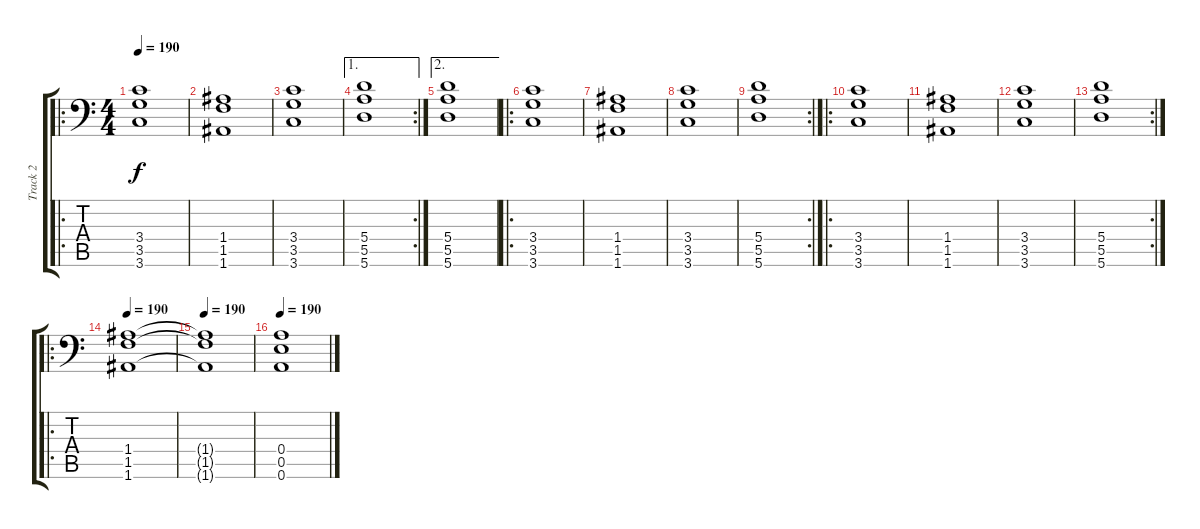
\track ("Track 2" "Track 2") {instrument distortionguitar}
\staff {score tabs}
\tuning (B3 Gb3 D3 A2 E2 A1) {hide}
\ro
\ts (4 4)
\tempo 190
\clef f4
\ks c
(3.4 3.5 3.6).1{dy f} |
(1.4 1.5 1.6).1 |
(3.4 3.5 3.6).1 |
\ae 1
\rc 2
(5.4 5.5 5.6).1 |
\ae 2
(5.4 5.5 5.6).1 |
\ro
(3.4 3.5 3.6).1 |
(1.4 1.5 1.6).1 |
(3.4 3.5 3.6).1 |
\rc 2
(5.4 5.5 5.6).1 |
\ro
(3.4 3.5 3.6).1 |
(1.4 1.5 1.6).1 |
(3.4 3.5 3.6).1 |
\rc 2
(5.4 5.5 5.6).1 |
\ro
\tempo 190
(1.4 1.5 1.6).1 |
\tempo 190
(1.4{t} 1.5{t} 1.6{t}).1 |
\tempo 190
(0.4 0.5 0.6).1
